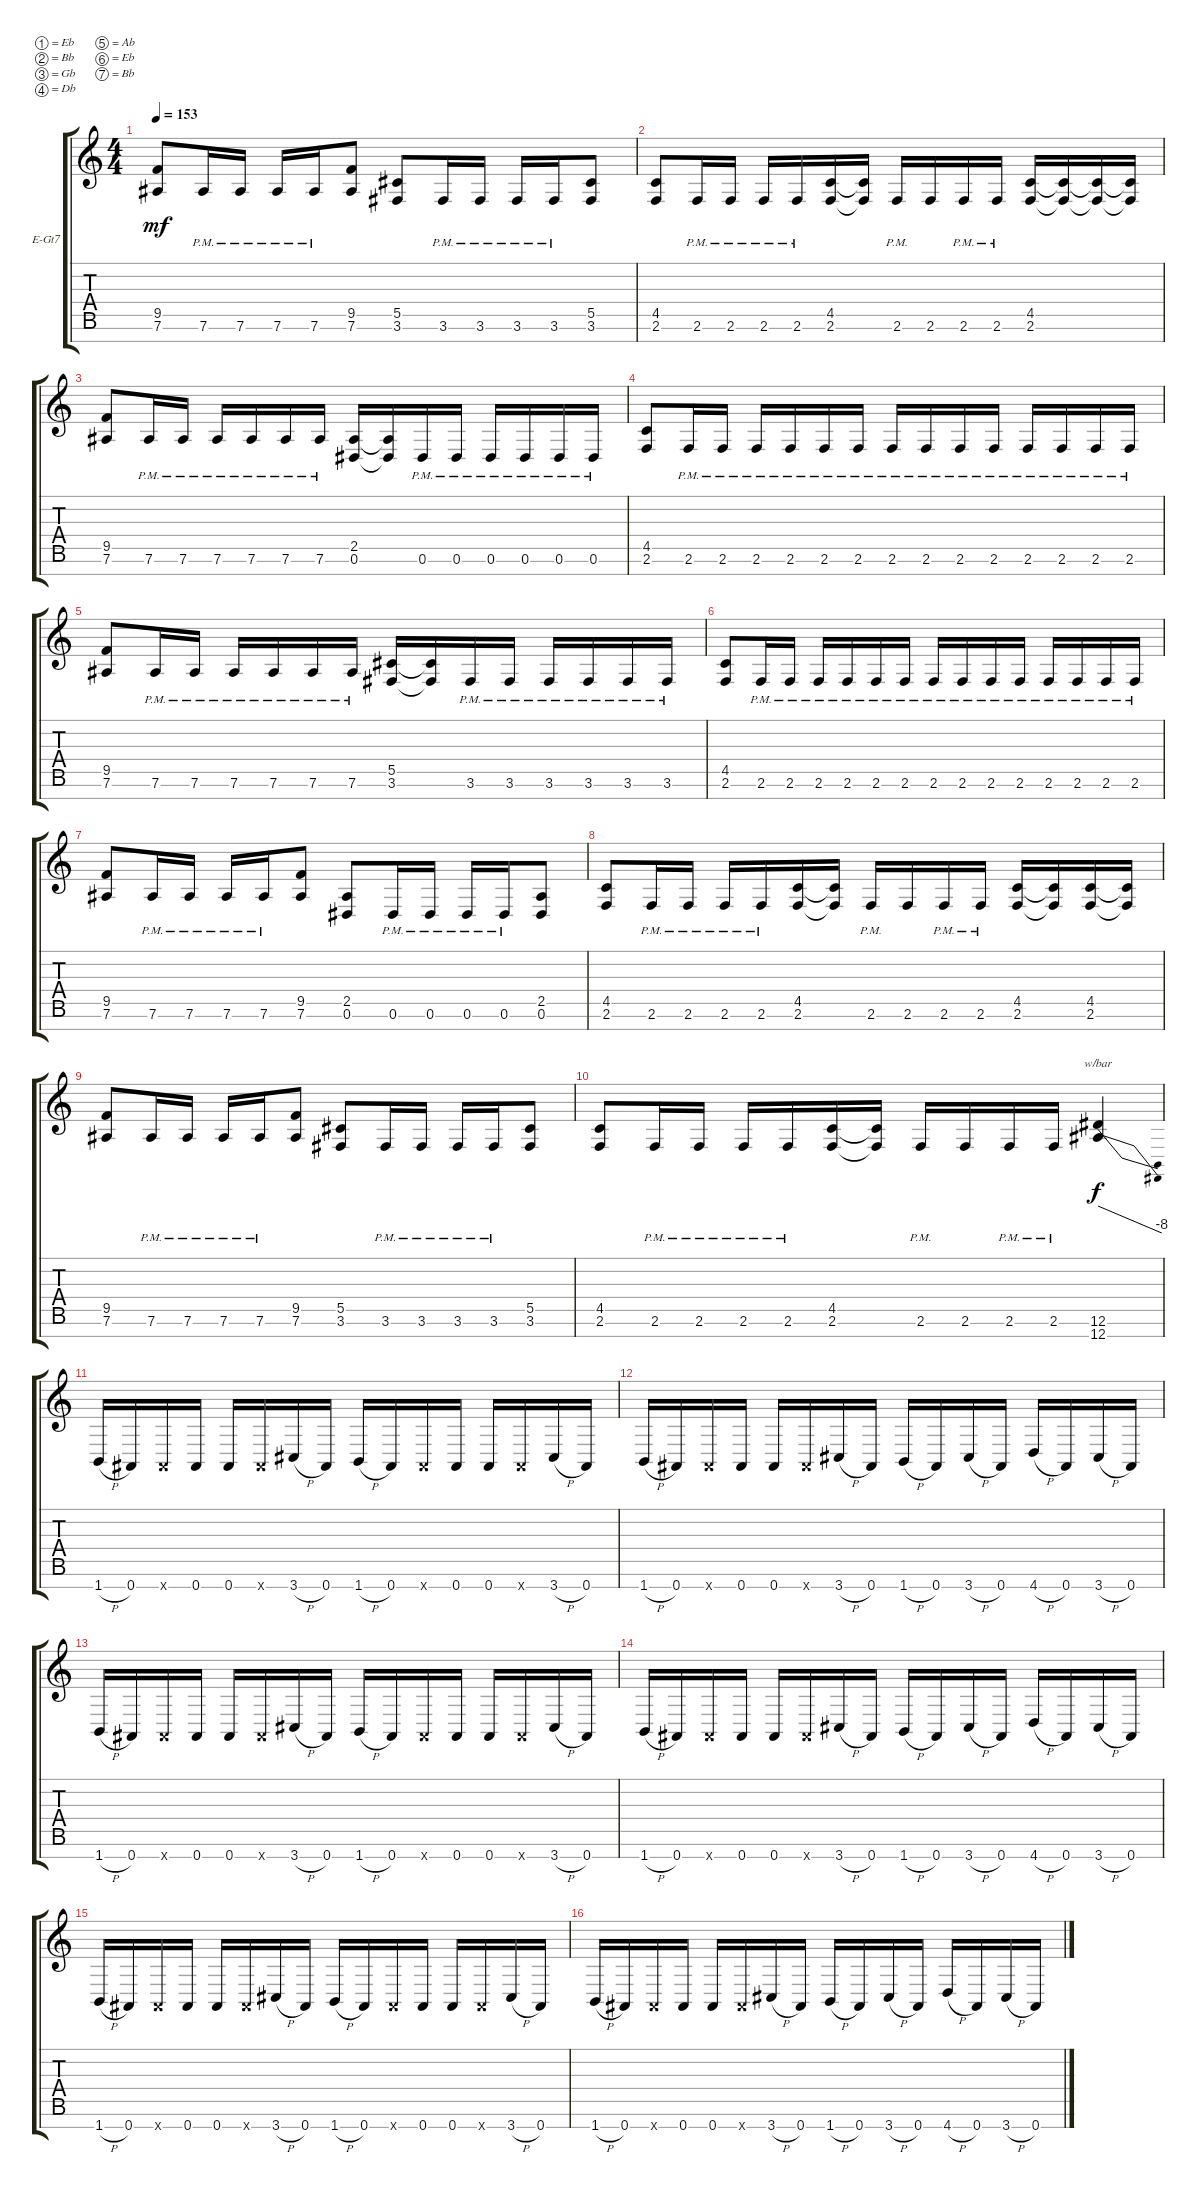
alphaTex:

\bracketExtendMode groupsimilarinstruments
\firstSystemTrackNameOrientation horizontal
\otherSystemsTrackNameOrientation horizontal
\track ("right" "E-Gt7") {instrument distortionguitar}
\staff {score tabs}
\tuning (Eb4 Bb3 Gb3 Db3 Ab2 Eb2 Bb1)
\ts (4 4)
\tempo 153
\clef g2
\ks c
(7.6 9.5).8{dy mf} 7.6{pm}.16 7.6{pm}.16 7.6{pm}.16 7.6{pm}.16 (7.6 9.5).8 (3.6 5.5).8 3.6{pm}.16 3.6{pm}.16 3.6{pm}.16 3.6{pm}.16 (3.6 5.5).8 |
(2.6 4.5).8 2.6{pm}.16 2.6{pm}.16 2.6{pm}.16 2.6{pm}.16 (2.6 4.5).16 (2.6{t} 4.5{t}).16 2.6{pm}.16 2.6.16 2.6{pm}.16 2.6{pm}.16 (2.6 4.5).16 (2.6{t} 4.5{t}).16 (2.6{t} 4.5{t}).16 (2.6{t} 4.5{t}).16 |
(7.6 9.5).8 7.6{pm}.16 7.6{pm}.16 7.6{pm}.16 7.6{pm}.16 7.6{pm}.16 7.6{pm}.16 (0.6 2.5).16 (2.5{t} 0.6{t}).16 0.6{pm}.16 0.6{pm}.16 0.6{pm}.16 0.6{pm}.16 0.6{pm}.16 0.6{pm}.16 |
(2.6 4.5).8 2.6{pm}.16 2.6{pm}.16 2.6{pm}.16 2.6{pm}.16 2.6{pm}.16 2.6{pm}.16 2.6{pm}.16 2.6{pm}.16 2.6{pm}.16 2.6{pm}.16 2.6{pm}.16 2.6{pm}.16 2.6{pm}.16 2.6{pm}.16 |
(7.6 9.5).8 7.6{pm}.16 7.6{pm}.16 7.6{pm}.16 7.6{pm}.16 7.6{pm}.16 7.6{pm}.16 (3.6 5.5).16 (5.5{t} 3.6{t}).16 3.6{pm}.16 3.6{pm}.16 3.6{pm}.16 3.6{pm}.16 3.6{pm}.16 3.6{pm}.16 |
(2.6 4.5).8 2.6{pm}.16 2.6{pm}.16 2.6{pm}.16 2.6{pm}.16 2.6{pm}.16 2.6{pm}.16 2.6{pm}.16 2.6{pm}.16 2.6{pm}.16 2.6{pm}.16 2.6{pm}.16 2.6{pm}.16 2.6{pm}.16 2.6{pm}.16 |
(7.6 9.5).8 7.6{pm}.16 7.6{pm}.16 7.6{pm}.16 7.6{pm}.16 (7.6 9.5).8 (0.6 2.5).8 0.6{pm}.16 0.6{pm}.16 0.6{pm}.16 0.6{pm}.16 (0.6 2.5).8 |
(2.6 4.5).8 2.6{pm}.16 2.6{pm}.16 2.6{pm}.16 2.6{pm}.16 (2.6 4.5).16 (2.6{t} 4.5{t}).16 2.6{pm}.16 2.6.16 2.6{pm}.16 2.6{pm}.16 (2.6 4.5).16 (2.6{t} 4.5{t}).16 (2.6 4.5).16 (2.6{t} 4.5{t}).16 |
(7.6 9.5).8 7.6{pm}.16 7.6{pm}.16 7.6{pm}.16 7.6{pm}.16 (7.6 9.5).8 (3.6 5.5).8 3.6{pm}.16 3.6{pm}.16 3.6{pm}.16 3.6{pm}.16 (3.6 5.5).8 |
(2.6 4.5).8 2.6{pm}.16 2.6{pm}.16 2.6{pm}.16 2.6{pm}.16 (2.6 4.5).16 (2.6{t} 4.5{t}).16 2.6{pm}.16 2.6.16 2.6{pm}.16 2.6{pm}.16 (12.7 12.6).4{tbe (dive default 0 0 60 -32) dy f} |
1.7{h}.16 0.7.16 0.7{x}.16 0.7.16 0.7.16 0.7{x}.16 3.7{h}.16 0.7.16 1.7{h}.16 0.7.16 0.7{x}.16 0.7.16 0.7.16 0.7{x}.16 3.7{h}.16 0.7.16 |
1.7{h}.16 0.7.16 0.7{x}.16 0.7.16 0.7.16 0.7{x}.16 3.7{h}.16 0.7.16 1.7{h}.16 0.7.16 3.7{h}.16 0.7.16 4.7{h}.16 0.7.16 3.7{h}.16 0.7.16 |
1.7{h}.16 0.7.16 0.7{x}.16 0.7.16 0.7.16 0.7{x}.16 3.7{h}.16 0.7.16 1.7{h}.16 0.7.16 0.7{x}.16 0.7.16 0.7.16 0.7{x}.16 3.7{h}.16 0.7.16 |
1.7{h}.16 0.7.16 0.7{x}.16 0.7.16 0.7.16 0.7{x}.16 3.7{h}.16 0.7.16 1.7{h}.16 0.7.16 3.7{h}.16 0.7.16 4.7{h}.16 0.7.16 3.7{h}.16 0.7.16 |
1.7{h}.16 0.7.16 0.7{x}.16 0.7.16 0.7.16 0.7{x}.16 3.7{h}.16 0.7.16 1.7{h}.16 0.7.16 0.7{x}.16 0.7.16 0.7.16 0.7{x}.16 3.7{h}.16 0.7.16 |
1.7{h}.16 0.7.16 0.7{x}.16 0.7.16 0.7.16 0.7{x}.16 3.7{h}.16 0.7.16 1.7{h}.16 0.7.16 3.7{h}.16 0.7.16 4.7{h}.16 0.7.16 3.7{h}.16 0.7.16
